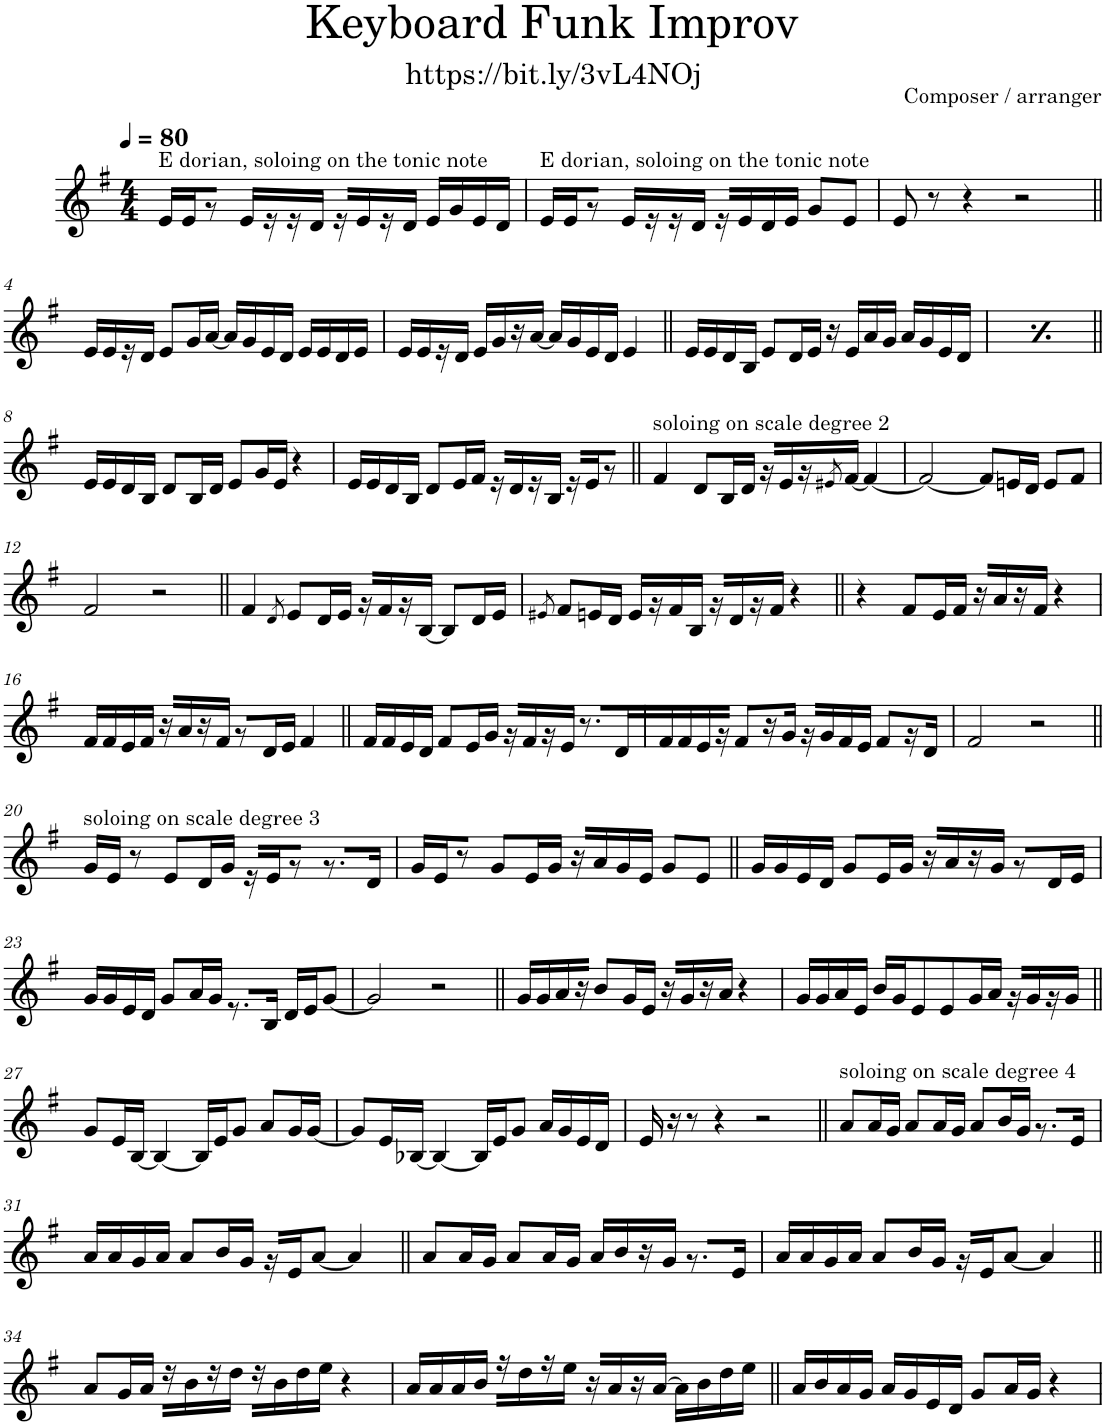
**kern
*part1
*staff1
*I"Piano
*I'Pno.
*clefG2
*k[f#]
*M4/4
*MM80
=1
!LO:TX:a:t=E dorian, soloing on the tonic note
16e/LL
16e/J
8r
16e/LL
16r
16r
16d/JJ
16r
16e/
16r
16d/JJ
16e/LL
16g/
16e/
16d/JJ
=2
!LO:TX:a:t=E dorian, soloing on the tonic note
16e/LL
16e/J
8r
16e/LL
16r
16r
16d/JJ
16r
16e/
16d/
16e/JJ
8g/L
8e/J
=3
8e/
8r
4r
2r
!!LO:LB:g=z
=4||
16e/LL
16e/
16r
16d/JJ
8e/L
16g/L
[16a/JJ
16a/LL]
16g/
16e/
16d/JJ
16e/LL
16e/
16d/
16e/JJ
=5
16e/LL
16e/
16r
16d/JJ
16e/LL
16g/
16r
[16a/JJ
16a/LL]
16g/
16e/
16d/JJ
4e/
=6||
16e/LL
16e/
16d/
16B/JJ
8e/L
16d/L
16e/JJ
16r
16e/LL
16a/
16g/JJ
16a/LL
16g/
16e/
16d/JJ
=7
16e/LL
16e/
16d/
16B/JJ
8e/L
16d/L
16e/JJ
16r
16e/LL
16a/
16g/JJ
16a/LL
16g/
16e/
16d/JJ
!!LO:LB:g=z
=8||
16e/LL
16e/
16d/
16B/JJ
8d/L
16B/L
16d/JJ
8e/L
16g/L
16e/JJ
4r
=9
16e/LL
16e/
16d/
16B/JJ
8d/L
16e/L
16f#/JJ
16r
16d/
16r
16B/JJ
16r
16e/J
8r
=10||
!LO:TX:a:t=soloing on scale degree 2
4f#/
8d/L
16B/L
16d/JJ
16r
16e/
16r
8qe#X/
[16f#/JJ
4f#/_
=11
2f#/_
8f#/L]
16en/L
16d/JJ
8e/L
8f#/J
!!LO:LB:g=z
=12
2f#/
2r
=13||
4f#/
8qd/
8e/L
16d/L
16e/JJ
16r
16f#/
16r
[16B/JJ
8B/L]
16d/L
16e/JJ
=14
8qe#X/
8f#/L
16en/L
16d/JJ
16e/LL
16r
16f#/
16B/JJ
16r
16d/
16r
16f#/JJ
4r
=15||
4r
8f#/L
16e/L
16f#/JJ
16r
16a/
16r
16f#/JJ
4r
!!LO:LB:g=z
=16
16f#/LL
16f#/
16e/
16f#/JJ
16r
16a/
16r
16f#/JJ
8r
16d/L
16e/JJ
4f#/
=17||
16f#/LL
16f#/
16e/
16d/JJ
8f#/L
16e/L
16g/JJ
16r
16f#/
16r
16e/JJ
8.r
16d/L
=18
16f#/
16f#/
16e/
16r
8f#/L
16r
16g/JJ
16r
16g/
16f#/
16e/JJ
8f#/L
16r
16d/JJ
=19
2f#/
2r
!!LO:LB:g=z
=20||
!LO:TX:a:t=soloing on scale degree 3
16g/LL
16e/JJ
8r
8e/L
16d/L
16g/JJ
16r
16e/J
8r
8.r
16d/Jk
=21
16g/LL
16e/J
8r
8g/L
16e/L
16g/JJ
16r
16a/
16g/
16e/JJ
8g/L
8e/J
=22||
16g/LL
16g/
16e/
16d/JJ
8g/L
16e/L
16g/JJ
16r
16a/
16r
16g/JJ
8r
16d/L
16e/JJ
!!LO:LB:g=z
=23
16g/LL
16g/
16e/
16d/JJ
8g/L
16a/L
16g/JJ
8.r
16B/Jk
16d/LL
16e/J
[8g/J
=24
2g/]
2r
=25||
16g/LL
16g/
16a/
16r
8b/L
16g/L
16e/JJ
16r
16g/
16r
16a/JJ
4r
=26
16g/LL
16g/
16a/
16e/JJ
16b/LL
16g/J
8e/
8e/
16g/L
16a/JJ
16r
16g/
16r
16g/JJ
!!LO:LB:g=z
=27||
8g/L
16e/L
[16B/JJ
4B/_
16B/LL]
16e/J
8g/J
8a/L
16g/L
[16g/JJ
=28
8g/L]
16e/L
[16B-X/JJ
4B-/_
16B-/LL]
16e/J
8g/J
16a/LL
16g/
16e/
16d/JJ
=29
16e/
16r
8r
4r
2r
=30||
!LO:TX:a:t=soloing on scale degree 4
8a/L
16a/L
16g/JJ
8a/L
16a/L
16g/JJ
8a/L
16b/L
16g/JJ
8.r
16e/Jk
!!LO:LB:g=z
=31
16a/LL
16a/
16g/
16a/JJ
8a/L
16b/L
16g/JJ
16r
16e/J
[8a/J
4a/]
=32||
8a/L
16a/L
16g/JJ
8a/L
16a/L
16g/JJ
16a/LL
16b/
16r
16g/JJ
8.r
16e/Jk
=33
16a/LL
16a/
16g/
16a/JJ
8a/L
16b/L
16g/JJ
16r
16e/J
[8a/J
4a/]
!!LO:LB:g=z
=34||
8a/L
16g/L
16a/JJ
16r
16b\
16r
16dd\JJ
16r
16b\
16dd\
16ee\JJ
4r
=35
16a/LL
16a/
16a/
16b/JJ
16r
16dd\
16r
16ee\JJ
16r
16a/
16r
[16a/JJ
16a\LL]
16b\
16dd\
16ee\JJ
=36||
16a/LL
16b/
16a/
16g/JJ
16a/LL
16g/
16e/
16d/JJ
8g/L
16a/L
16g/JJ
4r
=
*-
